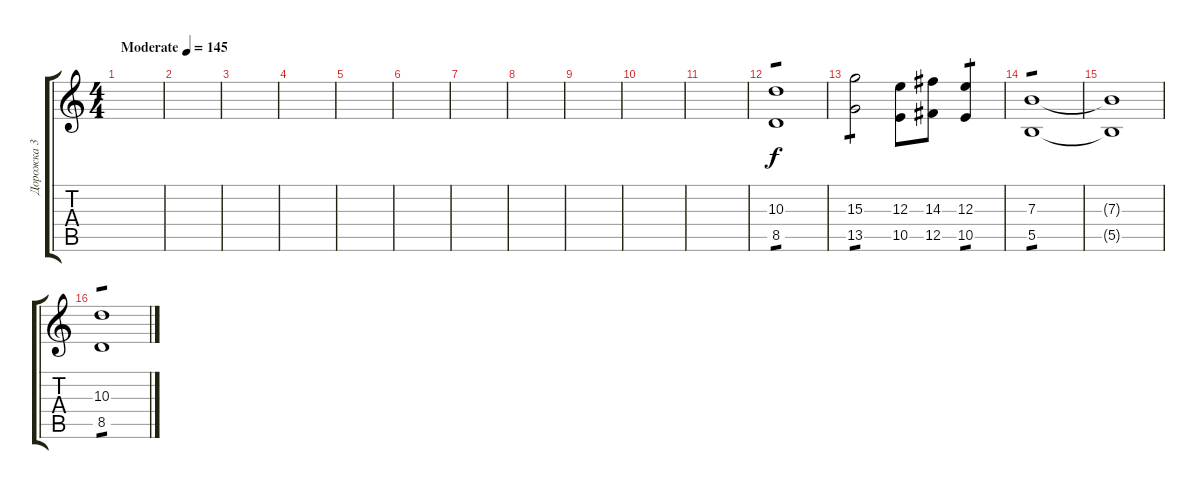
\track ("Дорожка 3" "Дорожка 3") {instrument distortionguitar}
\staff {score tabs}
\tuning (Db4 Ab3 E3 B2 Gb2 B1) {hide}
\ts (4 4)
\tempo (145 "Moderate")
\clef g2
\ks c
|
|
|
|
|
|
|
|
|
|
|
(10.3 8.5).1{tp 1} |
(15.3 13.5).2{tp 1} (12.3 10.5).8 (14.3 12.5).8 (12.3 10.5).4{tp 1} |
(7.3 5.5).1{tp 1} |
(7.3{t} 5.5{t}).1 |
(10.3 8.5).1{tp 1}
